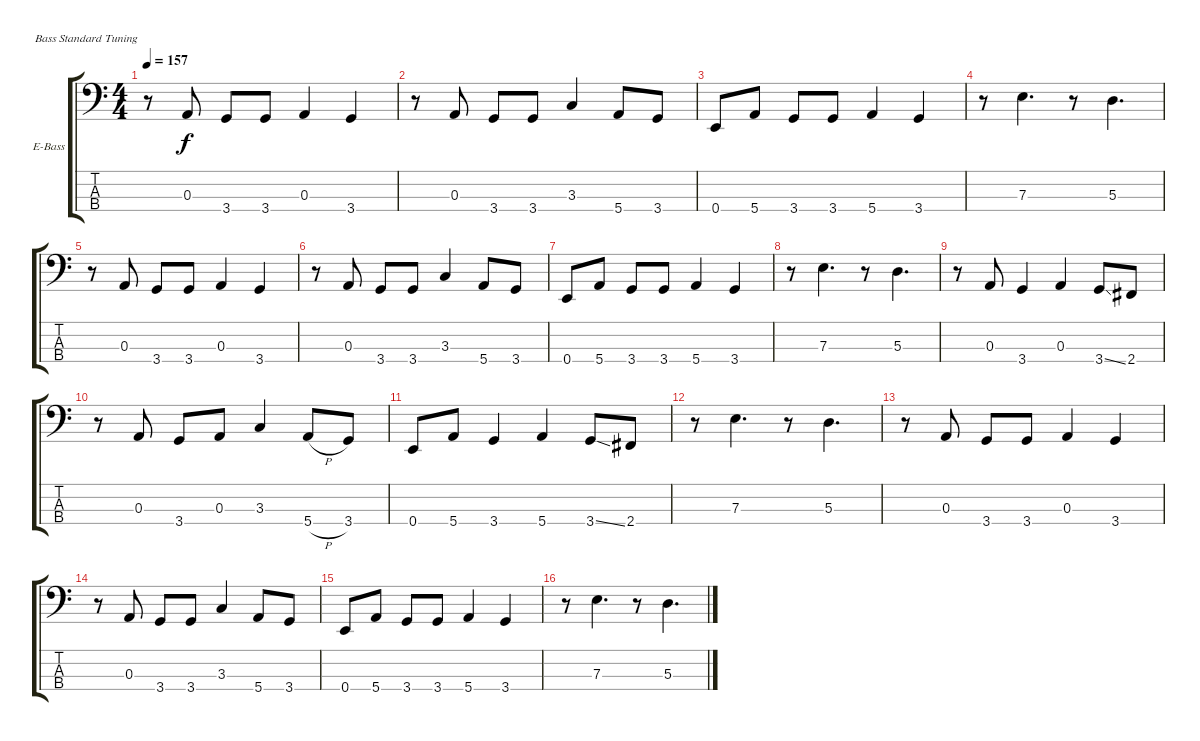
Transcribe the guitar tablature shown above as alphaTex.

\defaultSystemsLayout 4
\bracketExtendMode groupsimilarinstruments
\firstSystemTrackNameOrientation horizontal
\otherSystemsTrackNameOrientation horizontal
\track ("Electric Bass" "E-Bass") {instrument electricbassfinger}
\staff {score tabs}
\tuning (G2 D2 A1 E1)
\ts (4 4)
\tempo 157
\clef f4
\ks c
r.8{dy f} 0.3.8 3.4.8 3.4.8 0.3.4 3.4.4 |
r.8 0.3.8 3.4.8 3.4.8 3.3.4 5.4.8 3.4.8 |
0.4.8 5.4.8 3.4.8 3.4.8 5.4.4 3.4.4 |
r.8 7.3.4{d} r.8 5.3.4{d} |
r.8 0.3.8 3.4.8 3.4.8 0.3.4 3.4.4 |
r.8 0.3.8 3.4.8 3.4.8 3.3.4 5.4.8 3.4.8 |
0.4.8 5.4.8 3.4.8 3.4.8 5.4.4 3.4.4 |
r.8 7.3.4{d} r.8 5.3.4{d} |
r.8 0.3.8 3.4.4 0.3.4 3.4{ss}.8 2.4.8 |
r.8 0.3.8 3.4.8 0.3.8 3.3.4 5.4{h}.8 3.4.8 |
0.4.8 5.4.8 3.4.4 5.4.4 3.4{ss}.8 2.4.8 |
r.8 7.3.4{d} r.8 5.3.4{d} |
r.8 0.3.8 3.4.8 3.4.8 0.3.4 3.4.4 |
r.8 0.3.8 3.4.8 3.4.8 3.3.4 5.4.8 3.4.8 |
0.4.8 5.4.8 3.4.8 3.4.8 5.4.4 3.4.4 |
r.8 7.3.4{d} r.8 5.3.4{d}
